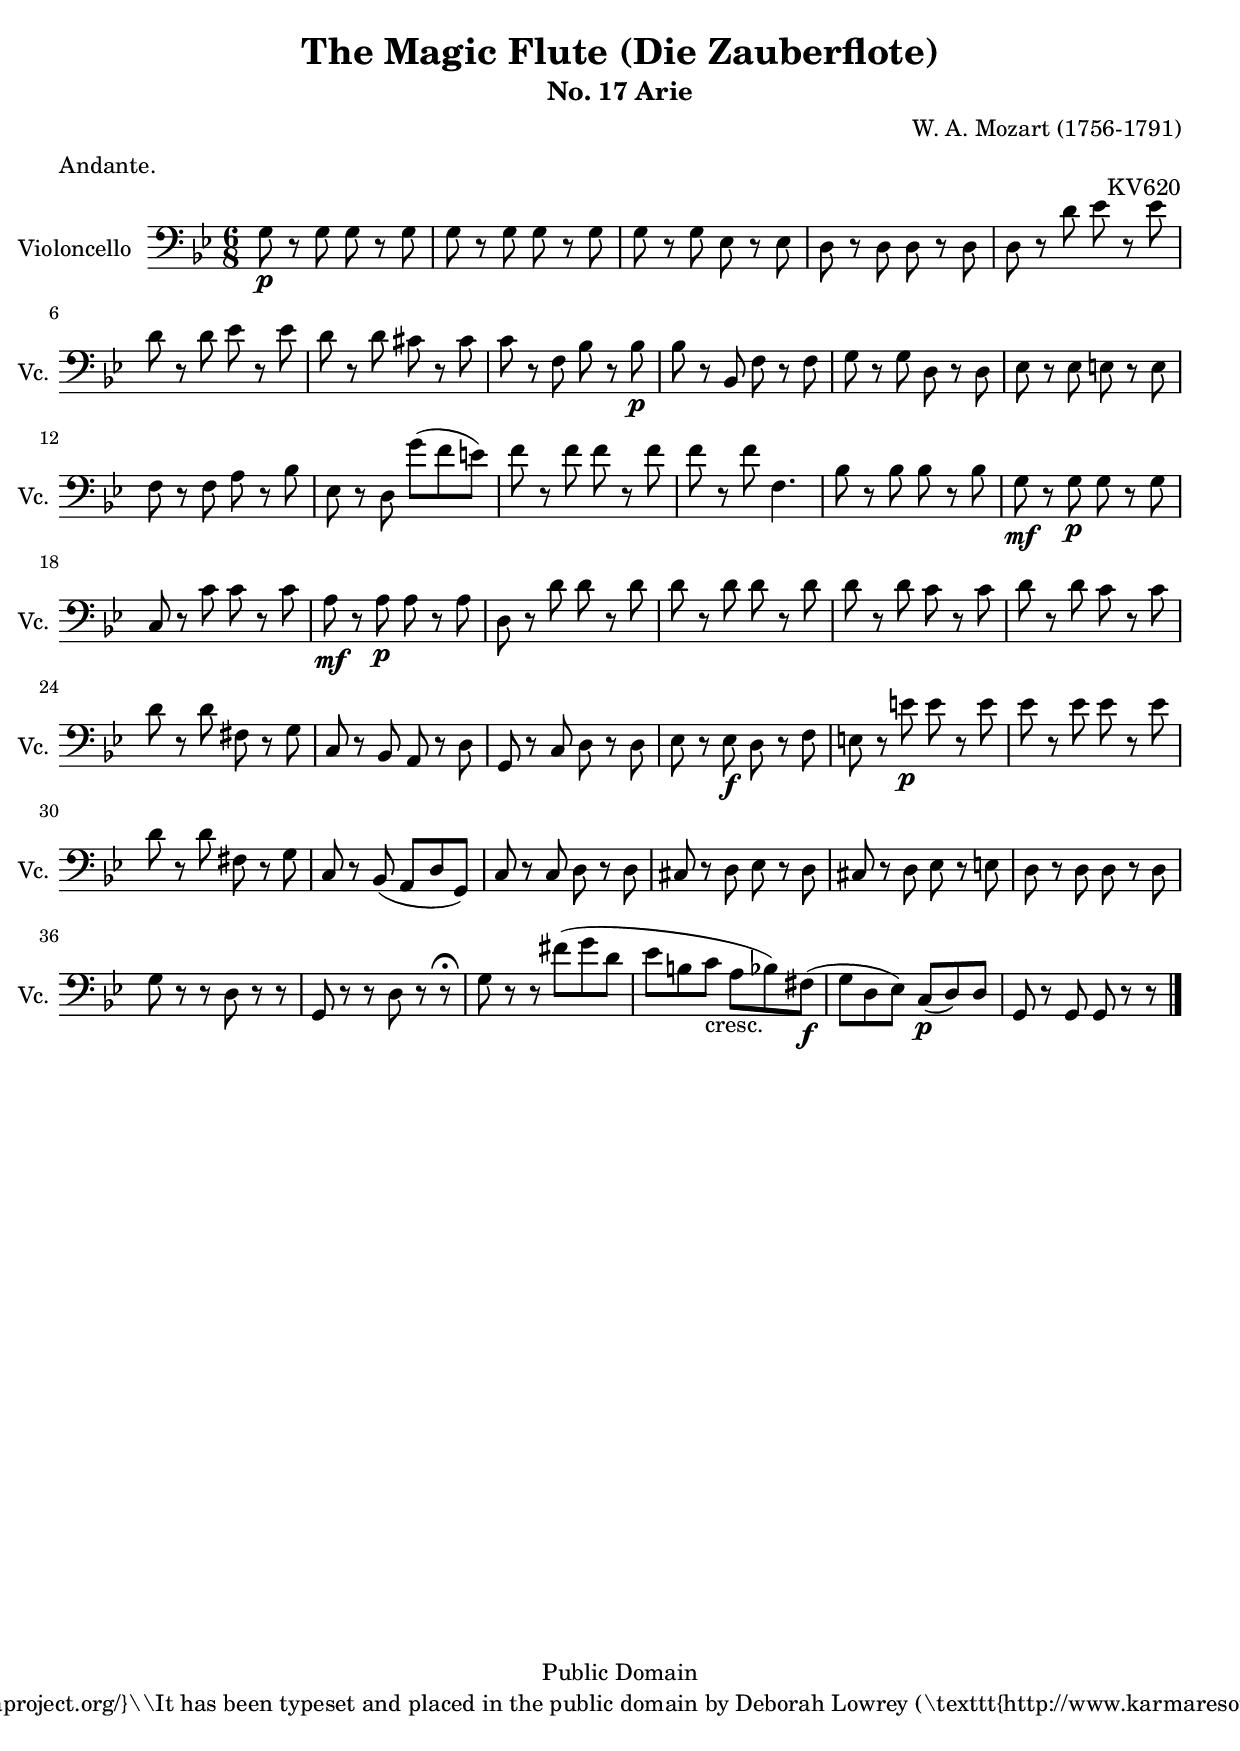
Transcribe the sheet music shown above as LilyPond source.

\version "1.5.66"

\include "header.ly"
\version "1.5.66"

violoncello = \notes \relative c' {
	\time 6/8
	\key bes \major
	g8\p r g g r g
	g r g g r g
	g r g ees r ees
	d r d d r d
	d r d' ees r ees
	d r d ees r ees
	d r d cis r cis
	c r f, bes r bes\p
	bes r bes, f' r f 
	g r g d r d
	ees r ees e r e
	f r f a r bes
	ees, r d g'( f )e
	f r f f r f 
	f r f f,4.
	bes8 r bes bes r bes	
% 2
	g\mf r g\p g r g
	c, r c' c r c
	a\mf r a\p a r a
	d, r d' d r d
	d r d d r d
	d r d c r c
	d r d c r c
	d r d fis, r g
	c, r bes a r d g, r c d r d
	ees r ees\f d r f
	e r e'\p e r e
	ees r ees ees r ees
	d r d fis, r g
	c, r bes( a d )g,
% 3
	c r c d r d
	cis r d ees r d
	cis r d ees r e
	d r d d r d
	g r r d r r
	g, r r d' r r^\fermata
	g r r fis'( g d
	ees b c_"cresc." a )bes fis\f(
	g d )ees c\p( )d d
	g, r g g r r
}


Global = \notes {s2.*41 \bar "|."}

\score {
\context Staff = violoncello {
	\property Staff.midiInstrument = #"cello"
	\property Staff.instrument = #"Violoncello  "
	\property Staff.instr = #" Vc. "
	\clef "bass"
	\notes< 
	\Global
		\context Voice=violoncello
			\violoncello
	>
}
\include "paper.ly"

\midi { \tempo 4=70 }
}